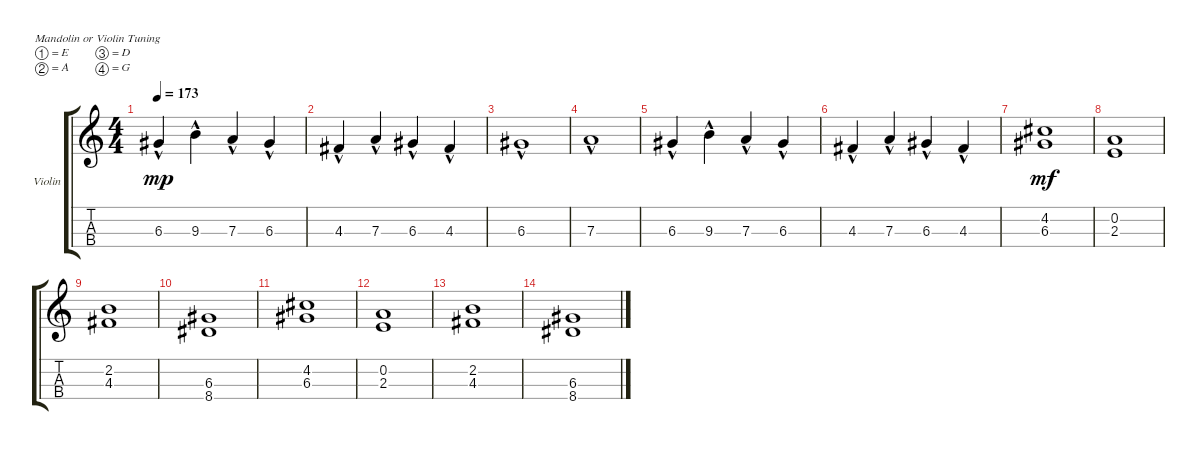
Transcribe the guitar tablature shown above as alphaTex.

\defaultSystemsLayout 4
\bracketExtendMode groupsimilarinstruments
\firstSystemTrackNameOrientation horizontal
\otherSystemsTrackNameOrientation horizontal
\track ("Violin" "Violin") {instrument violin}
\staff {score tabs}
\tuning (E5 A4 D4 G3)
\ts (4 4)
\tempo 173
\clef g2
\ks c
6.3{hac}.4{dy mp} 9.3{hac}.4 7.3{hac}.4 6.3{hac}.4 |
4.3{hac}.4 7.3{hac}.4 6.3{hac}.4 4.3{hac}.4 |
6.3{hac}.1 |
7.3{hac}.1 |
6.3{hac}.4 9.3{hac}.4 7.3{hac}.4 6.3{hac}.4 |
4.3{hac}.4 7.3{hac}.4 6.3{hac}.4 4.3{hac}.4 |
(4.2 6.3).1{dy mf} |
(0.2 2.3).1 |
(2.2 4.3).1 |
(6.3 8.4).1 |
(4.2 6.3).1 |
(0.2 2.3).1 |
(2.2 4.3).1 |
(6.3 8.4).1
